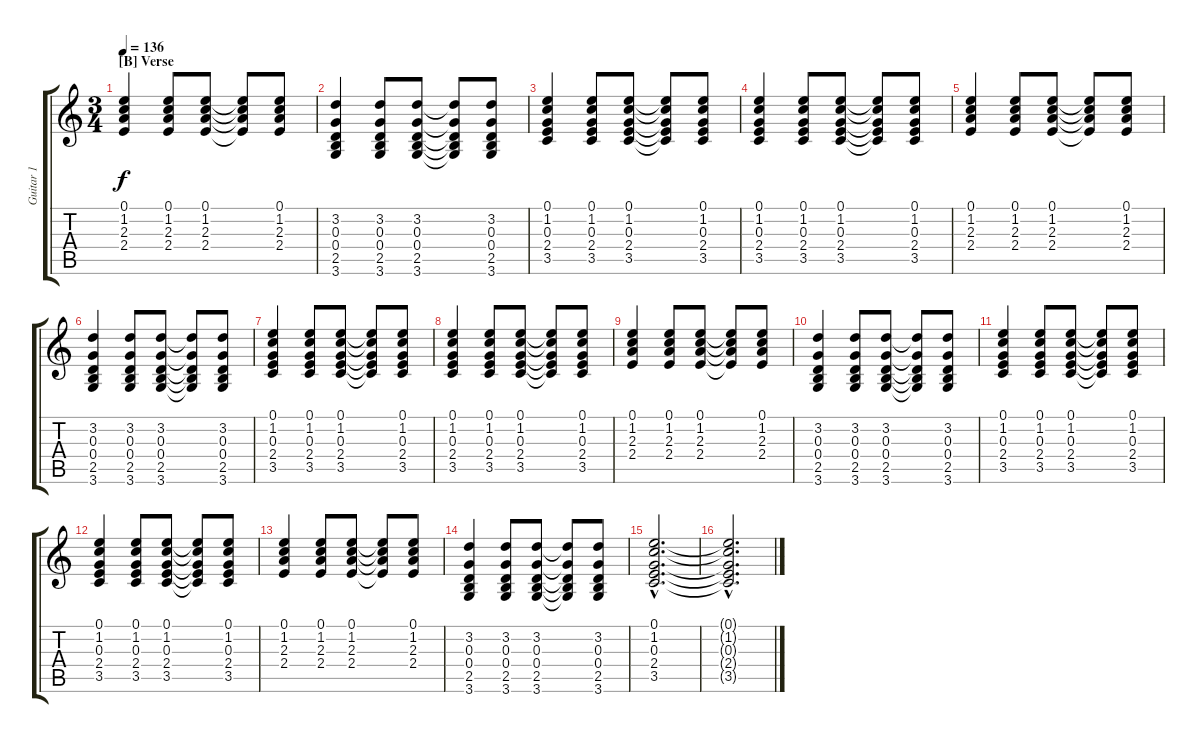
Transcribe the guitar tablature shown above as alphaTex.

\track ("Guitar 1" "Guitar 1") {instrument acousticguitarnylon}
\staff {score tabs}
\tuning (E4 B3 G3 D3 A2 E2) {hide}
\ts (3 4)
\section ("" "[B] Verse")
\tempo 136
\clef g2
\ks aminor
(0.1 1.2 2.3 2.4).4{dy f} (0.1 1.2 2.3 2.4).8 (0.1 1.2 2.3 2.4).8 (0.1{t} 1.2{t} 2.3{t} 2.4{t}).8 (0.1 1.2 2.3 2.4).8 |
(3.2 0.3 0.4 2.5 3.6).4 (3.2 0.3 0.4 2.5 3.6).8 (3.2 0.3 0.4 2.5 3.6).8 (3.2{t} 0.3{t} 0.4{t} 2.5{t} 3.6{t}).8 (3.2 0.3 0.4 2.5 3.6).8 |
(0.1 1.2 0.3 2.4 3.5).4 (0.1 1.2 0.3 2.4 3.5).8 (0.1 1.2 0.3 2.4 3.5).8 (0.1{t} 1.2{t} 0.3{t} 2.4{t} 3.5{t}).8 (0.1 1.2 0.3 2.4 3.5).8 |
(0.1 1.2 0.3 2.4 3.5).4 (0.1 1.2 0.3 2.4 3.5).8 (0.1 1.2 0.3 2.4 3.5).8 (0.1{t} 1.2{t} 0.3{t} 2.4{t} 3.5{t}).8 (0.1 1.2 0.3 2.4 3.5).8 |
(0.1 1.2 2.3 2.4).4 (0.1 1.2 2.3 2.4).8 (0.1 1.2 2.3 2.4).8 (0.1{t} 1.2{t} 2.3{t} 2.4{t}).8 (0.1 1.2 2.3 2.4).8 |
(3.2 0.3 0.4 2.5 3.6).4 (3.2 0.3 0.4 2.5 3.6).8 (3.2 0.3 0.4 2.5 3.6).8 (3.2{t} 0.3{t} 0.4{t} 2.5{t} 3.6{t}).8 (3.2 0.3 0.4 2.5 3.6).8 |
(0.1 1.2 0.3 2.4 3.5).4 (0.1 1.2 0.3 2.4 3.5).8 (0.1 1.2 0.3 2.4 3.5).8 (0.1{t} 1.2{t} 0.3{t} 2.4{t} 3.5{t}).8 (0.1 1.2 0.3 2.4 3.5).8 |
(0.1 1.2 0.3 2.4 3.5).4 (0.1 1.2 0.3 2.4 3.5).8 (0.1 1.2 0.3 2.4 3.5).8 (0.1{t} 1.2{t} 0.3{t} 2.4{t} 3.5{t}).8 (0.1 1.2 0.3 2.4 3.5).8 |
(0.1 1.2 2.3 2.4).4 (0.1 1.2 2.3 2.4).8 (0.1 1.2 2.3 2.4).8 (0.1{t} 1.2{t} 2.3{t} 2.4{t}).8 (0.1 1.2 2.3 2.4).8 |
(3.2 0.3 0.4 2.5 3.6).4 (3.2 0.3 0.4 2.5 3.6).8 (3.2 0.3 0.4 2.5 3.6).8 (3.2{t} 0.3{t} 0.4{t} 2.5{t} 3.6{t}).8 (3.2 0.3 0.4 2.5 3.6).8 |
(0.1 1.2 0.3 2.4 3.5).4 (0.1 1.2 0.3 2.4 3.5).8 (0.1 1.2 0.3 2.4 3.5).8 (0.1{t} 1.2{t} 0.3{t} 2.4{t} 3.5{t}).8 (0.1 1.2 0.3 2.4 3.5).8 |
(0.1 1.2 0.3 2.4 3.5).4 (0.1 1.2 0.3 2.4 3.5).8 (0.1 1.2 0.3 2.4 3.5).8 (0.1{t} 1.2{t} 0.3{t} 2.4{t} 3.5{t}).8 (0.1 1.2 0.3 2.4 3.5).8 |
(0.1 1.2 2.3 2.4).4 (0.1 1.2 2.3 2.4).8 (0.1 1.2 2.3 2.4).8 (0.1{t} 1.2{t} 2.3{t} 2.4{t}).8 (0.1 1.2 2.3 2.4).8 |
(3.2 0.3 0.4 2.5 3.6).4 (3.2 0.3 0.4 2.5 3.6).8 (3.2 0.3 0.4 2.5 3.6).8 (3.2{t} 0.3{t} 0.4{t} 2.5{t} 3.6{t}).8 (3.2 0.3 0.4 2.5 3.6).8 |
(0.1{hac} 1.2{hac} 0.3{hac} 2.4{hac} 3.5{hac}).2{d} |
(0.1{hac t} 1.2{hac t} 0.3{hac t} 2.4{hac t} 3.5{hac t}).2{d}
